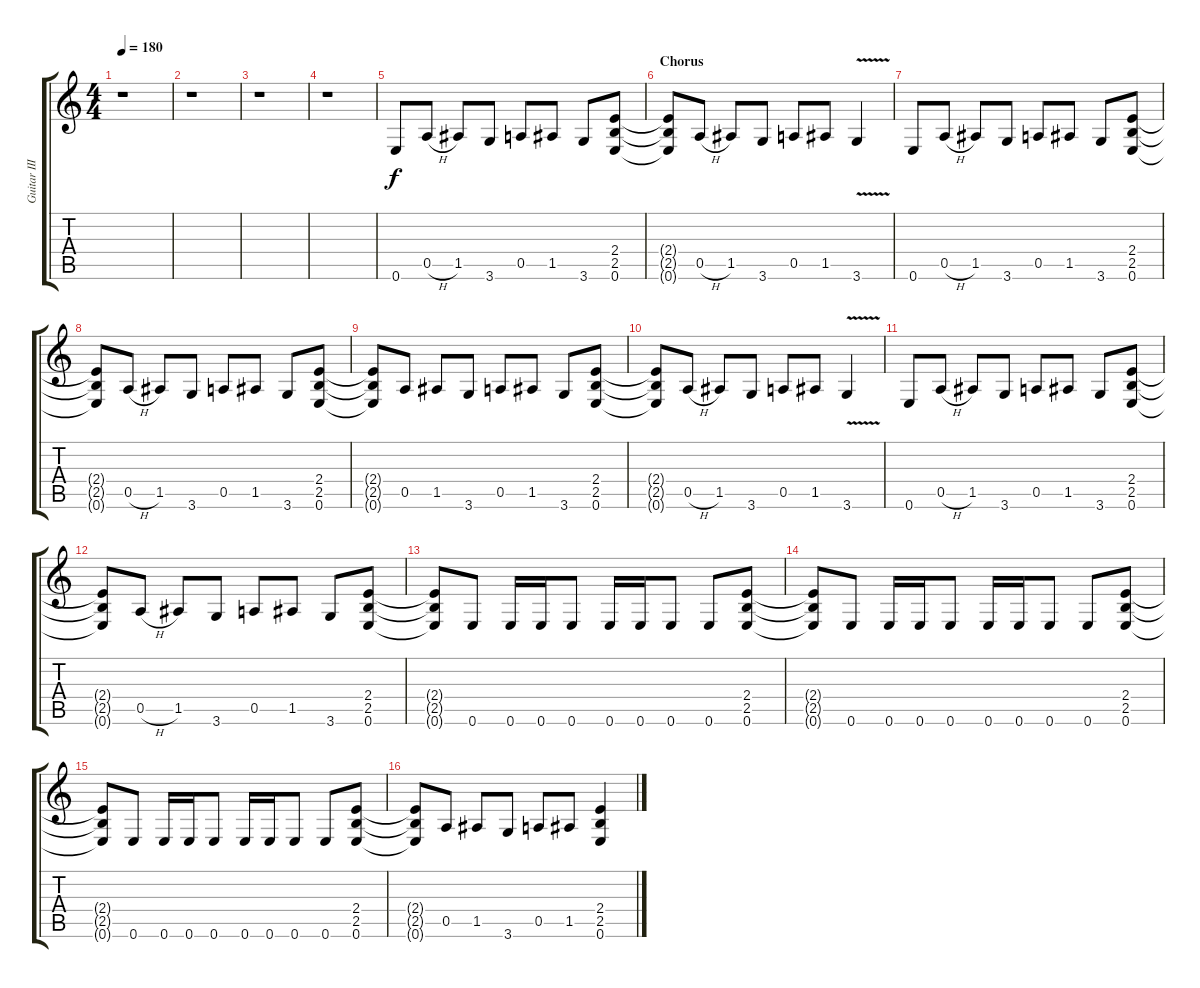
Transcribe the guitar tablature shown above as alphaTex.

\track ("Guitar III - Lead Fills" "Guitar III") {instrument distortionguitar}
\staff {score tabs}
\tuning (E4 B3 G3 D3 A2 E2) {hide}
\ts (4 4)
\tempo 180
\clef g2
\ks c
r.1{dy f} |
r.1 |
r.1 |
r.1 |
0.6.8 0.5{h}.8 1.5.8 3.6.8 0.5.8 1.5.8 3.6.8 (2.4 2.5 0.6).8 |
\section ("" "Chorus")
(2.4{t} 2.5{t} 0.6{t}).8 0.5{h}.8 1.5.8 3.6.8 0.5.8 1.5.8 3.6{v}.4 |
0.6.8 0.5{h}.8 1.5.8 3.6.8 0.5.8 1.5.8 3.6.8 (2.4 2.5 0.6).8 |
(2.4{t} 2.5{t} 0.6{t}).8 0.5{h}.8 1.5.8 3.6.8 0.5.8 1.5.8 3.6.8 (2.4 2.5 0.6).8 |
(2.4{t} 2.5{t} 0.6{t}).8 0.5.8 1.5.8 3.6.8 0.5.8 1.5.8 3.6.8 (2.4 2.5 0.6).8 |
(2.4{t} 2.5{t} 0.6{t}).8 0.5{h}.8 1.5.8 3.6.8 0.5.8 1.5.8 3.6{v}.4 |
0.6.8 0.5{h}.8 1.5.8 3.6.8 0.5.8 1.5.8 3.6.8 (2.4 2.5 0.6).8 |
(2.4{t} 2.5{t} 0.6{t}).8 0.5{h}.8 1.5.8 3.6.8 0.5.8 1.5.8 3.6.8 (2.4 2.5 0.6).8 |
(2.4{t} 2.5{t} 0.6{t}).8 0.6.8 0.6.16 0.6.16 0.6.8 0.6.16 0.6.16 0.6.8 0.6.8 (2.4 2.5 0.6).8 |
(2.4{t} 2.5{t} 0.6{t}).8 0.6.8 0.6.16 0.6.16 0.6.8 0.6.16 0.6.16 0.6.8 0.6.8 (2.4 2.5 0.6).8 |
(2.4{t} 2.5{t} 0.6{t}).8 0.6.8 0.6.16 0.6.16 0.6.8 0.6.16 0.6.16 0.6.8 0.6.8 (2.4 2.5 0.6).8 |
(2.4{t} 2.5{t} 0.6{t}).8 0.5.8 1.5.8 3.6.8 0.5.8 1.5.8 (2.4 2.5 0.6).4
